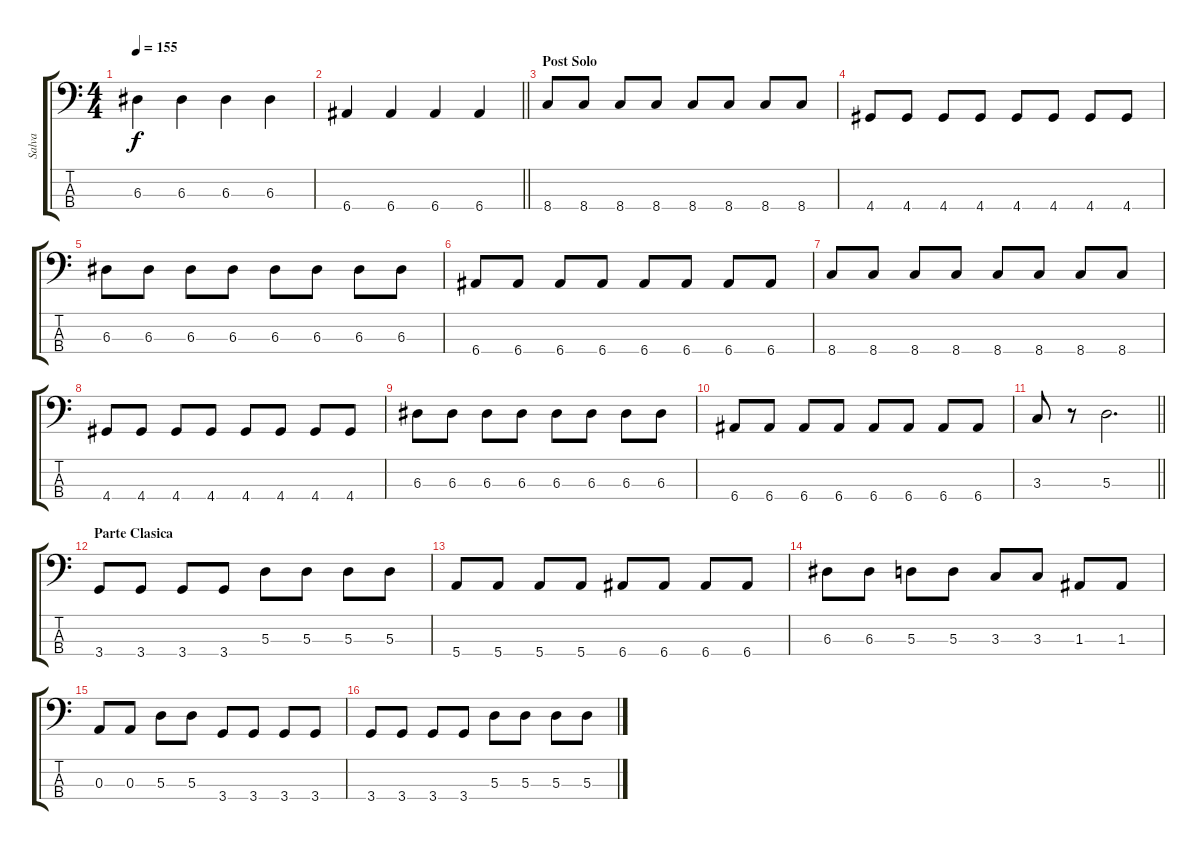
\track ("Salva" "Salva") {instrument electricbassfinger}
\staff {score tabs}
\tuning (G2 D2 A1 E1) {hide}
\ts (4 4)
\tempo 155
\clef f4
\ks c
6.3.4{dy f} 6.3.4 6.3.4 6.3.4 |
\barLineRight lightlight
6.4.4 6.4.4 6.4.4 6.4.4 |
\section ("" "Post Solo")
8.4.8 8.4.8 8.4.8 8.4.8 8.4.8 8.4.8 8.4.8 8.4.8 |
4.4.8 4.4.8 4.4.8 4.4.8 4.4.8 4.4.8 4.4.8 4.4.8 |
6.3.8 6.3.8 6.3.8 6.3.8 6.3.8 6.3.8 6.3.8 6.3.8 |
6.4.8 6.4.8 6.4.8 6.4.8 6.4.8 6.4.8 6.4.8 6.4.8 |
8.4.8 8.4.8 8.4.8 8.4.8 8.4.8 8.4.8 8.4.8 8.4.8 |
4.4.8 4.4.8 4.4.8 4.4.8 4.4.8 4.4.8 4.4.8 4.4.8 |
6.3.8 6.3.8 6.3.8 6.3.8 6.3.8 6.3.8 6.3.8 6.3.8 |
6.4.8 6.4.8 6.4.8 6.4.8 6.4.8 6.4.8 6.4.8 6.4.8 |
\barLineRight lightlight
3.3.8 r.8 5.3.2{d} |
\section ("" "Parte Clasica")
3.4.8 3.4.8 3.4.8 3.4.8 5.3.8 5.3.8 5.3.8 5.3.8 |
5.4.8 5.4.8 5.4.8 5.4.8 6.4.8 6.4.8 6.4.8 6.4.8 |
6.3.8 6.3.8 5.3.8 5.3.8 3.3.8 3.3.8 1.3.8 1.3.8 |
0.3.8 0.3.8 5.3.8 5.3.8 3.4.8 3.4.8 3.4.8 3.4.8 |
3.4.8 3.4.8 3.4.8 3.4.8 5.3.8 5.3.8 5.3.8 5.3.8
